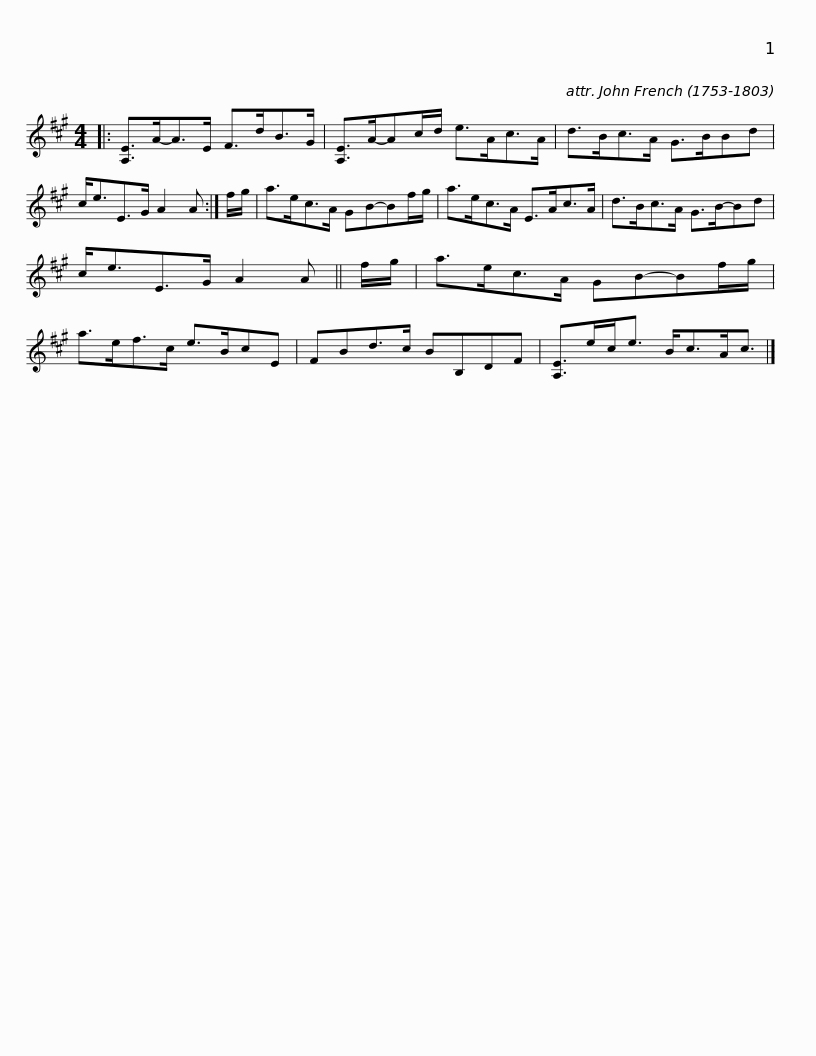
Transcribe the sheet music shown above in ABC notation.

X:1
L:1/8
M:4/4
I:linebreak $
K:A
V:1 treble
V:1
|: [A,E]>A-A>E F>dB>G | [A,E]>A-Ac/d/ e>Ac>A | d>Bc>A G>BBd | c<eE>G A2 A :| f/g/ |$ %5
 a>ec>A GB-Bf/g/ | a>ec>A E>Ac>A | d>Bc>A G>B-Bd | c<eE>G A2 A || f/g/ |$ %10
 a>ec>A GB-Bf/g/ | a>ef>c e>BcE | FBd>c BB,DF | [A,E]>ec<e B<cA<c |] %14
